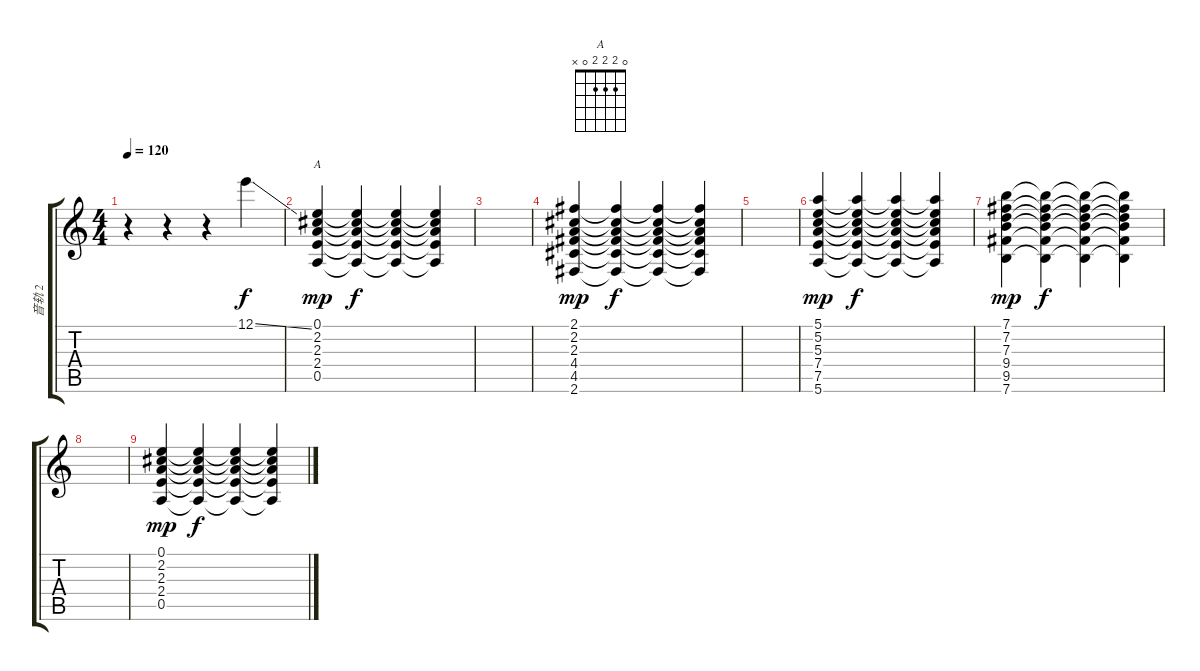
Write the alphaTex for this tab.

\track ("音轨 2" "音轨 2") {instrument overdrivenguitar}
\staff {score tabs}
\tuning (E4 B3 G3 D3 A2 E2) {hide}
\chord ("A" 0 2 2 2 0 x)
\ts (4 4)
\tempo 120
\clef g2
\ks c
r.4{dy f instrument overdrivenguitar} r.4 r.4 12.1{ss}.4 |
(0.1 2.2 2.3 2.4 0.5).4{ch "A" dy mp} (0.1{t} 2.2{t} 2.3{t} 2.4{t} 0.5{t}).4{dy f} (0.1{t} 2.2{t} 2.3{t} 2.4{t} 0.5{t}).4 (0.1{t} 2.2{t} 2.3{t} 2.4{t} 0.5{t}).4 |
|
(2.1 2.2 2.3 4.4 4.5 2.6).4{dy mp} (2.1{t} 2.2{t} 2.3{t} 4.4{t} 4.5{t} 2.6{t}).4{dy f} (2.1{t} 2.2{t} 2.3{t} 4.4{t} 4.5{t} 2.6{t}).4 (2.1{t} 2.2{t} 2.3{t} 4.4{t} 4.5{t} 2.6{t}).4 |
|
(5.1 5.2 5.3 7.4 7.5 5.6).4{dy mp} (5.1{t} 5.2{t} 5.3{t} 7.4{t} 7.5{t} 5.6{t}).4{dy f} (5.1{t} 5.2{t} 5.3{t} 7.4{t} 7.5{t} 5.6{t}).4 (5.1{t} 5.2{t} 5.3{t} 7.4{t} 7.5{t} 5.6{t}).4 |
(7.1 7.2 7.3 9.4 9.5 7.6).4{dy mp} (7.1{t} 7.2{t} 7.3{t} 9.4{t} 9.5{t} 7.6{t}).4{dy f} (7.1{t} 7.2{t} 7.3{t} 9.4{t} 9.5{t} 7.6{t}).4 (7.1{t} 7.2{t} 7.3{t} 9.4{t} 9.5{t} 7.6{t}).4 |
|
(0.1 2.2 2.3 2.4 0.5).4{dy mp} (0.1{t} 2.2{t} 2.3{t} 2.4{t} 0.5{t}).4{dy f} (0.1{t} 2.2{t} 2.3{t} 2.4{t} 0.5{t}).4 (0.1{t} 2.2{t} 2.3{t} 2.4{t} 0.5{t}).4
